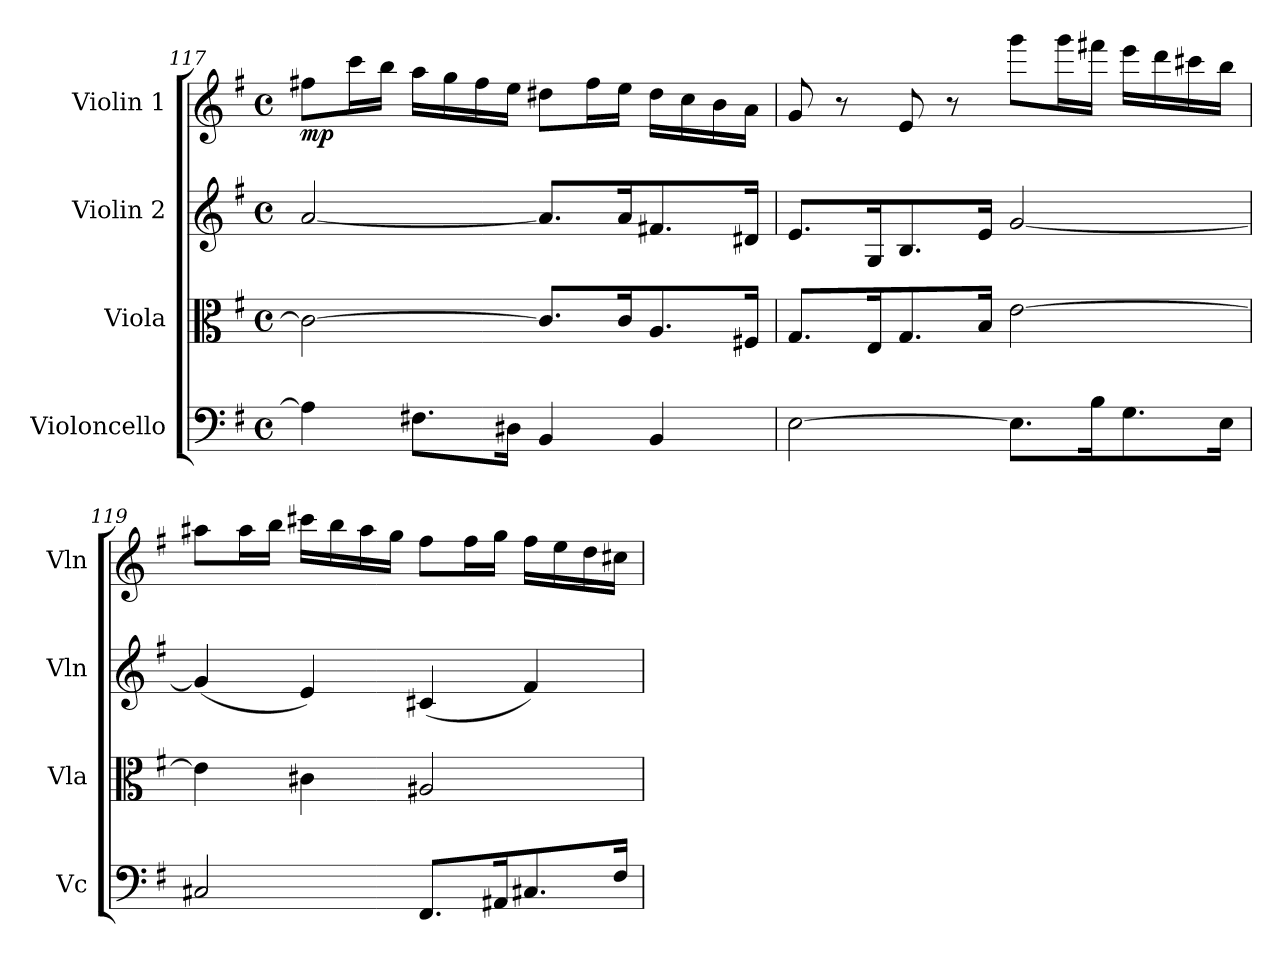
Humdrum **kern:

**kern	**kern	**kern	**kern	**dynam
*part4	*part3	*part2	*part1	*part1
*staff4	*staff3	*staff2	*staff1	*staff1
*I"Violoncello	*I"Viola	*I"Violin 2	*I"Violin 1	*
*I'Vc	*I'Vla	*I'Vln	*I'Vln	*
!!LO:PB:g=z
*clefF4	*clefC3	*clefG2	*clefG2	*
*k[f#]	*k[f#]	*k[f#]	*k[f#]	*
*M4/4	*M4/4	*M4/4	*M4/4	*
*met(c)	*met(c)	*met(c)	*met(c)	*
=117	=117	=117	=117	=117
!	!	!	!	!LO:DY:b
4A\]	2c\_	[<2a/	8ff#X\L	mp
.	.	.	16ccc\L	.
.	.	.	16bb\JJ	.
8.F#X\L	.	.	16aa\LL	.
.	.	.	16gg\	.
.	.	.	16ff#\	.
16D#X\Jk	.	.	16ee\JJ	.
4BB/	8.c/L]	8.a/L]	8dd#X\L	.
.	.	.	16ff#\L	.
.	16c/K	16a/K	16ee\JJ	.
4BB/	8.A/	8.f#X/	16dd#\LL	.
.	.	.	16cc\	.
.	.	.	16b\	.
.	16F#X/Jk	16d#X/Jk	16a\JJ	.
=118	=118	=118	=118	=118
[>2E\	8.G/L	8.e/L	8g/	.
.	.	.	8r	.
.	16E/K	16G/K	.	.
.	8.G/	8.B/	8e/	.
.	.	.	8r	.
.	16B/Jk	16e/Jk	.	.
8.E\L]	[2e\	[<2g/	8ggg\L	.
.	.	.	16ggg\L	.
16B\K	.	.	16fff#X\JJ	.
8.G\	.	.	16eee\LL	.
.	.	.	16ddd\	.
.	.	.	16ccc#X\	.
16E\Jk	.	.	16bb\JJ	.
!!LO:LB:g=z
=119	=119	=119	=119	=119
2C#X/	4e\]	(<4g/]	8aa#X\L	.
.	.	.	16aa#\L	.
.	.	.	16bb\JJ	.
.	4c#X\	4e/)	16ccc#X\LL	.
.	.	.	16bb\	.
.	.	.	16aa#\	.
.	.	.	16gg\JJ	.
8.FF#/L	2A#X/	(4c#X/	8ff#\L	.
.	.	.	16ff#\L	.
16AA#X/K	.	.	16gg\JJ	.
8.C#X/	.	4f#/)	16ff#\LL	.
.	.	.	16ee\	.
.	.	.	16dd\	.
16F#/Jk	.	.	16cc#X\JJ	.
=	=	=	=	=
*-	*-	*-	*-	*-
